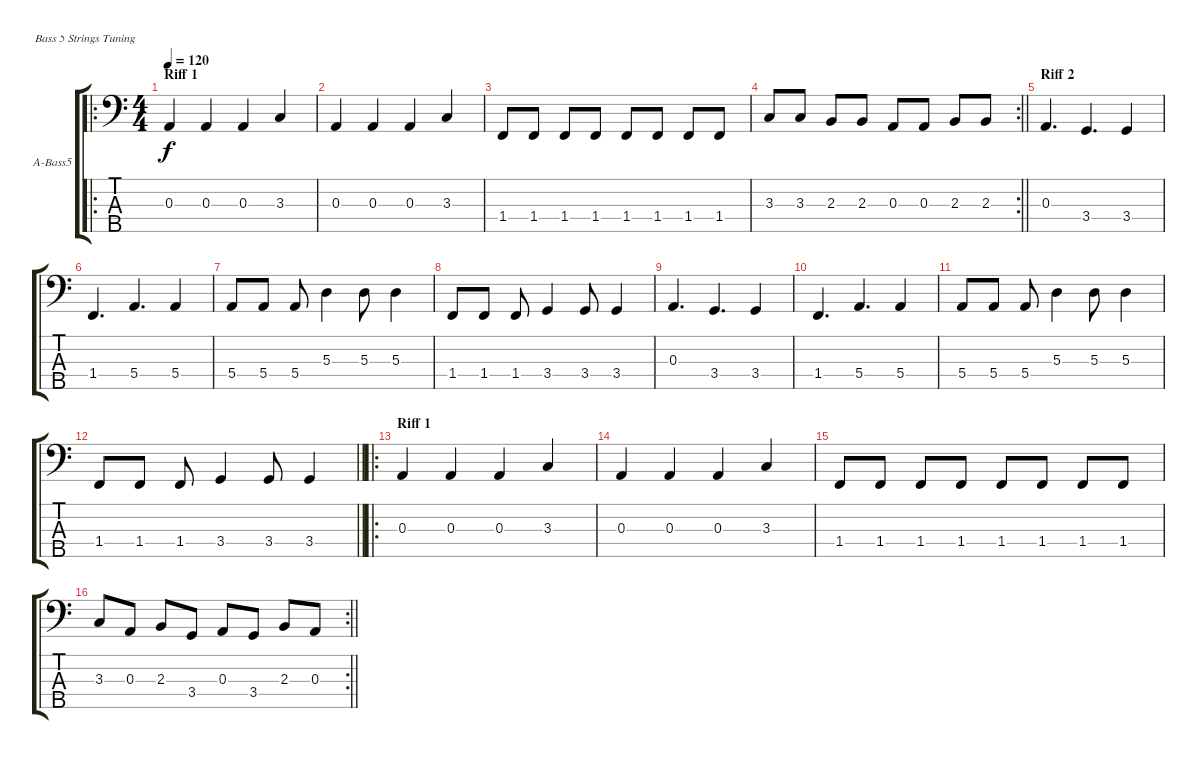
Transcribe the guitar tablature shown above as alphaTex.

\bracketExtendMode groupsimilarinstruments
\firstSystemTrackNameOrientation horizontal
\otherSystemsTrackNameOrientation horizontal
\track ("Bass" "A-Bass5") {instrument acousticbass}
\staff {score tabs}
\tuning (G2 D2 A1 E1 B0)
\ro
\ts (4 4)
\beaming (8 2 2 2 2)
\section ("" "Riff 1")
\tempo 120
\clef f4
\ks c
0.3.4{dy f instrument acousticbass} 0.3.4 0.3.4 3.3.4 |
0.3.4 0.3.4 0.3.4 3.3.4 |
1.4.8 1.4.8 1.4.8 1.4.8 1.4.8 1.4.8 1.4.8 1.4.8 |
\rc 2
\barLineRight lightlight
3.3.8 3.3.8 2.3.8 2.3.8 0.3.8 0.3.8 2.3.8 2.3.8 |
\section ("" "Riff 2")
0.3.4{d} 3.4.4{d} 3.4.4 |
1.4.4{d} 5.4.4{d} 5.4.4 |
5.4.8 5.4.8 5.4.8 5.3.4 5.3.8 5.3.4 |
1.4.8 1.4.8 1.4.8 3.4.4 3.4.8 3.4.4 |
0.3.4{d} 3.4.4{d} 3.4.4 |
1.4.4{d} 5.4.4{d} 5.4.4 |
5.4.8 5.4.8 5.4.8 5.3.4 5.3.8 5.3.4 |
\barLineRight lightlight
1.4.8 1.4.8 1.4.8 3.4.4 3.4.8 3.4.4 |
\ro
\section ("" "Riff 1")
0.3.4 0.3.4 0.3.4 3.3.4 |
0.3.4 0.3.4 0.3.4 3.3.4 |
1.4.8 1.4.8 1.4.8 1.4.8 1.4.8 1.4.8 1.4.8 1.4.8 |
\rc 2
\barLineRight lightlight
3.3.8 0.3.8 2.3.8 3.4.8 0.3.8 3.4.8 2.3.8 0.3.8
